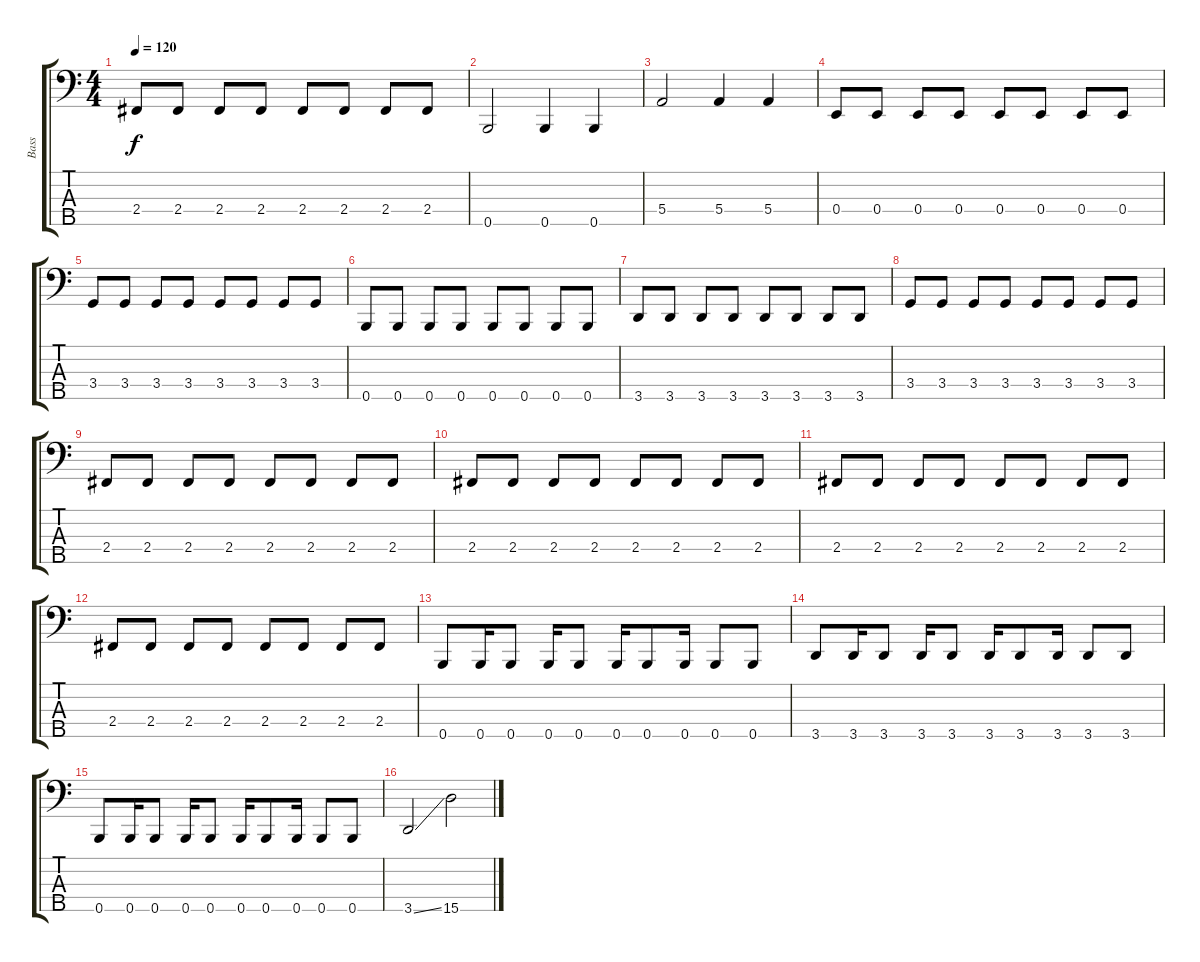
\track ("Bass" "Bass") {instrument electricbasspick}
\staff {score tabs}
\tuning (G2 D2 A1 E1 B0) {hide}
\ts (4 4)
\tempo 120
\clef f4
\ks c
2.4.8{dy f} 2.4.8 2.4.8 2.4.8 2.4.8 2.4.8 2.4.8 2.4.8 |
0.5.2 0.5.4 0.5.4 |
5.4.2 5.4.4 5.4.4 |
0.4.8 0.4.8 0.4.8 0.4.8 0.4.8 0.4.8 0.4.8 0.4.8 |
3.4.8 3.4.8 3.4.8 3.4.8 3.4.8 3.4.8 3.4.8 3.4.8 |
0.5.8 0.5.8 0.5.8 0.5.8 0.5.8 0.5.8 0.5.8 0.5.8 |
3.5.8 3.5.8 3.5.8 3.5.8 3.5.8 3.5.8 3.5.8 3.5.8 |
3.4.8 3.4.8 3.4.8 3.4.8 3.4.8 3.4.8 3.4.8 3.4.8 |
2.4.8 2.4.8 2.4.8 2.4.8 2.4.8 2.4.8 2.4.8 2.4.8 |
2.4.8 2.4.8 2.4.8 2.4.8 2.4.8 2.4.8 2.4.8 2.4.8 |
2.4.8 2.4.8 2.4.8 2.4.8 2.4.8 2.4.8 2.4.8 2.4.8 |
2.4.8 2.4.8 2.4.8 2.4.8 2.4.8 2.4.8 2.4.8 2.4.8 |
0.5.8 0.5.16 0.5.8 0.5.16 0.5.8 0.5.16 0.5.8 0.5.16 0.5.8 0.5.8 |
3.5.8 3.5.16 3.5.8 3.5.16 3.5.8 3.5.16 3.5.8 3.5.16 3.5.8 3.5.8 |
0.5.8 0.5.16 0.5.8 0.5.16 0.5.8 0.5.16 0.5.8 0.5.16 0.5.8 0.5.8 |
3.5{ss}.2 15.5.2
